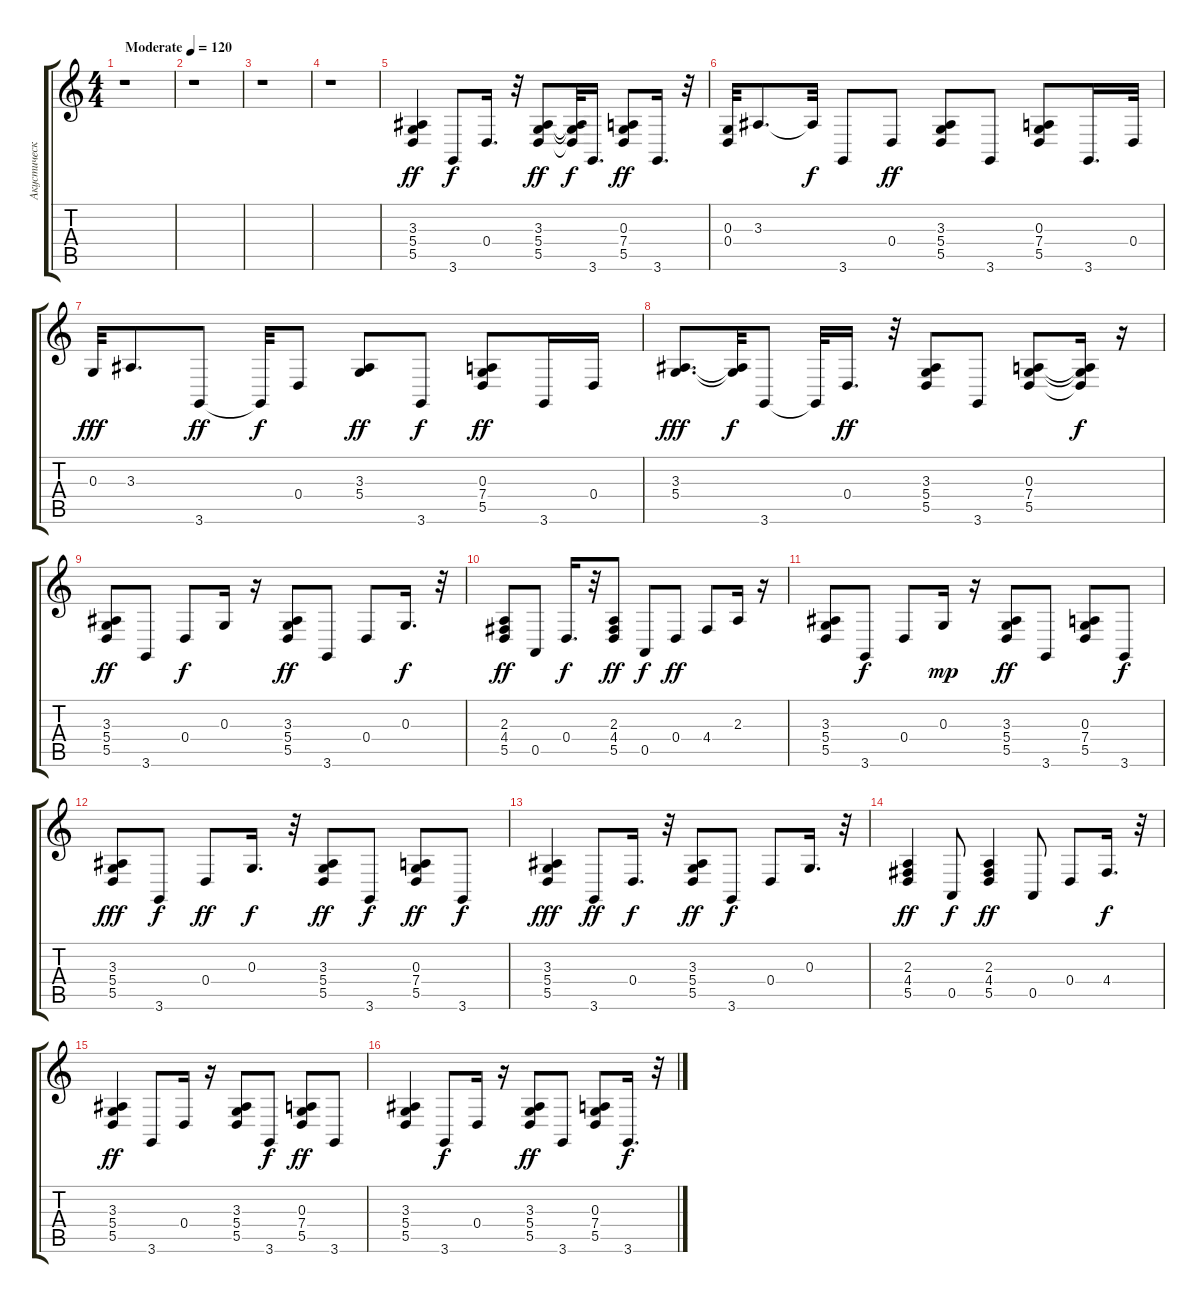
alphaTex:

\track ("Акустический Гранд Роял" "Акустическ") {instrument acousticgrandpiano}
\staff {score tabs}
\tuning (E4 B3 G3 D3 A2 E2) {hide}
\ts (4 4)
\tempo (120 "Moderate")
\clef g2
\ks c
r.1{dy ff instrument acousticgrandpiano} |
r.1 |
r.1 |
r.1 |
(3.3 5.4 5.5).4{instrument acousticguitarsteel} 3.6.8{dy f} 0.4.16{d} r.32 (3.3 5.4 5.5).8{dy ff} (3.3{t} 5.4{t} 5.5{t}).32{dy f} 3.6.16{d} (0.3 7.4 5.5).8{dy ff} 3.6.16{d} r.32 |
(0.3 0.4).32 3.3.8{d} 3.3{t}.32{dy f} 3.6.8 0.4.8{dy ff} (3.3 5.4 5.5).8 3.6.8 (0.3 7.4 5.5).8 3.6.16{d} 0.4.32 |
0.3.32{dy fff} 3.3.8{d} 3.6.8{dy ff} 3.6{t}.32{dy f} 0.4.8 (3.3 5.4).8{dy ff} 3.6.8{dy f} (0.3 7.4 5.5).8{dy ff} 3.6.16 0.4.16 |
(3.3 5.4).8{d dy fff} (3.3{t} 5.4{t}).32{dy f} 3.6.8 3.6{t}.32 0.4.16{d dy ff} r.32 (3.3 5.4 5.5).8 3.6.8 (0.3 7.4 5.5).8 (0.3{t} 7.4{t} 5.5{t}).16{dy f} r.16 |
(3.3 5.4 5.5).8{dy ff} 3.6.8 0.4.8{dy f} 0.3.16 r.16 (3.3 5.4 5.5).8{dy ff} 3.6.8 0.4.8 0.3.16{d dy f} r.32 |
(2.3 4.4 5.5).8{dy ff} 0.5.8 0.4.16{d dy f} r.32 (2.3 4.4 5.5).8{dy ff} 0.5.8{dy f} 0.4.8{dy ff} 4.4.8 2.3.16 r.16 |
(3.3 5.4 5.5).8 3.6.8{dy f} 0.4.8 0.3.16{dy mp} r.16 (3.3 5.4 5.5).8{dy ff} 3.6.8 (0.3 7.4 5.5).8 3.6.8{dy f} |
(3.3 5.4 5.5).8{dy fff} 3.6.8{dy f} 0.4.8{dy ff} 0.3.16{d dy f} r.32 (3.3 5.4 5.5).8{dy ff} 3.6.8{dy f} (0.3 7.4 5.5).8{dy ff} 3.6.8{dy f} |
(3.3 5.4 5.5).4{dy fff} 3.6.8{dy ff} 0.4.16{d dy f} r.32 (3.3 5.4 5.5).8{dy ff} 3.6.8{dy f} 0.4.8 0.3.16{d} r.32 |
(2.3 4.4 5.5).4{dy ff} 0.5.8{dy f} (2.3 4.4 5.5).4{dy ff} 0.5.8 0.4.8 4.4.16{d dy f} r.32 |
(3.3 5.4 5.5).4{dy ff} 3.6.8 0.4.16 r.16 (3.3 5.4 5.5).8 3.6.8{dy f} (0.3 7.4 5.5).8{dy ff} 3.6.8 |
(3.3 5.4 5.5).4 3.6.8{dy f} 0.4.16 r.16 (3.3 5.4 5.5).8{dy ff} 3.6.8 (0.3 7.4 5.5).8 3.6.16{d dy f} r.32
